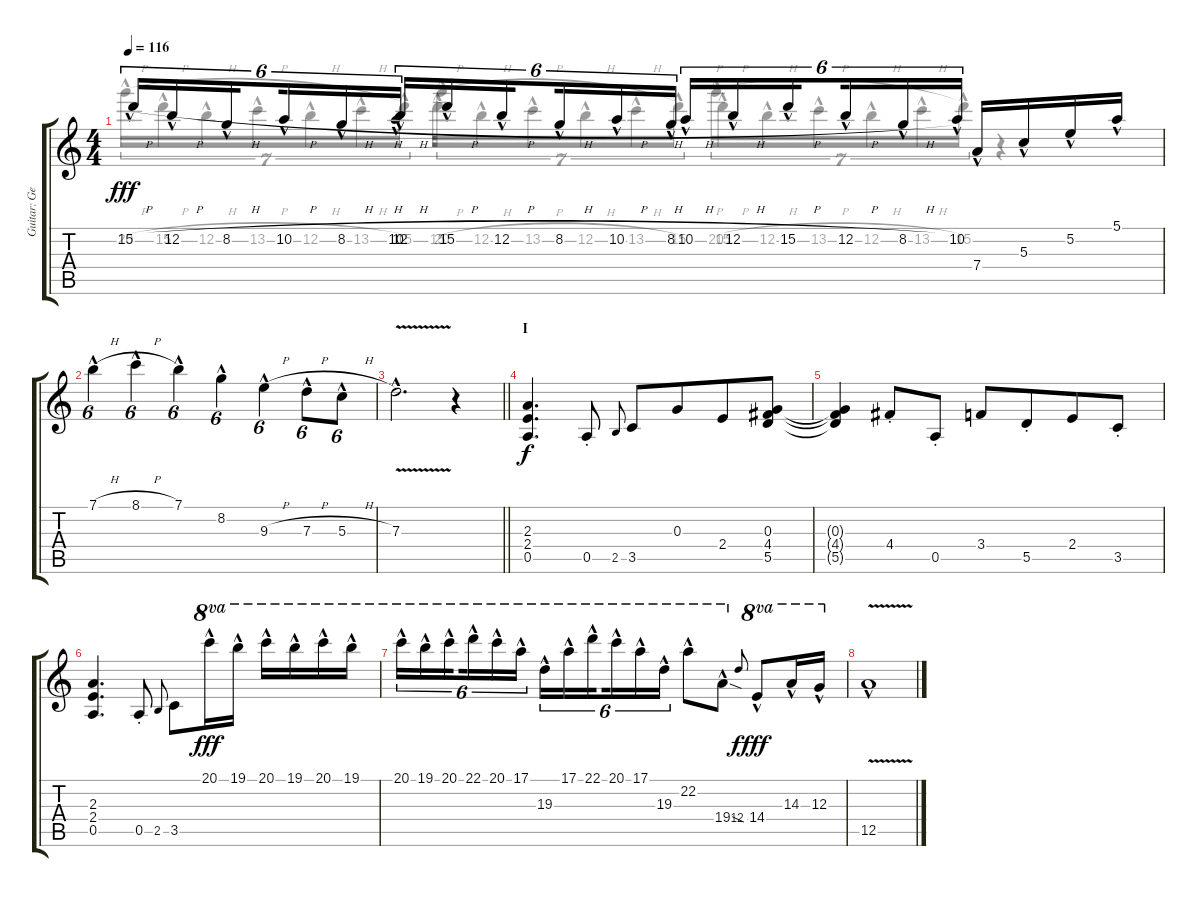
\track ("Guitar: George" "Guitar: Ge") {instrument distortionguitar}
\staff {score tabs}
\tuning (E4 B3 G3 D3 A2 E2) {hide}
\voice
\ts (4 4)
\tempo 116
\clef g2
\ks c
15.2{h hac}.16{tu (6 4) dy fff} 12.2{h hac}.16{tu (6 4)} 8.2{h hac}.16{tu (6 4) beam splitsecondary} 10.2{h hac}.16{tu (6 4)} 8.2{h hac}.16{tu (6 4)} 10.2{h hac}.16{tu (6 4)} 12.2{h hac}.16{tu (6 4)} 15.2{h hac}.16{tu (6 4)} 12.2{h hac}.16{tu (6 4) beam splitsecondary} 8.2{h hac}.16{tu (6 4)} 10.2{h hac}.16{tu (6 4)} 8.2{h hac}.16{tu (6 4)} 10.2{h hac}.16{tu (6 4)} 12.2{h hac}.16{tu (6 4)} 15.2{h hac}.16{tu (6 4) beam splitsecondary} 12.2{h hac}.16{tu (6 4)} 8.2{h hac}.16{tu (6 4)} 10.2{hac}.16{tu (6 4)} 7.4{hac}.16 5.3{hac}.16 5.2{hac}.16 5.1{hac}.16 |
7.1{h hac}.4{tu (6 4)} 8.1{h hac}.4{tu (6 4)} 7.1{hac}.4{tu (6 4)} 8.2{hac}.4{tu (6 4)} 9.3{h hac}.4{tu (6 4)} 7.3{h hac}.8{tu (6 4)} 5.3{h hac}.8{tu (6 4)} |
\barLineRight lightlight
7.3{v hac}.2{d} r.4 |
\section ("" "I")
(2.3 2.4 0.5).4{d dy f} 0.5{st}.8 2.5.8{gr onbeat} 3.5.8 0.3.8{beam merge} 2.4.8 (0.3 4.4 5.5).8 |
(0.3{t} 4.4{t} 5.5{t}).4 4.4{st}.8 0.5{st}.8 3.4.8 5.5{st}.8{beam merge} 2.4.8 3.5{st}.8 |
(2.3 2.4 0.5).4{d} 0.5{st}.8 2.5.8{gr onbeat} 3.5.8 20.1{hac}.16{ot 8va dy fff} 19.1{hac}.16{ot 8va} 20.1{hac}.16{ot 8va} 19.1{hac}.16{ot 8va} 20.1{hac}.16{ot 8va} 19.1{hac}.16{ot 8va} |
20.1{hac}.16{tu (6 4) ot 8va} 19.1{hac}.16{tu (6 4) ot 8va} 20.1{hac}.16{tu (6 4) ot 8va beam splitsecondary} 22.1{hac}.16{tu (6 4) ot 8va} 20.1{hac}.16{tu (6 4) ot 8va} 17.1{hac}.16{tu (6 4) ot 8va} 19.3{hac}.16{tu (6 4) ot 8va} 17.1{hac}.16{tu (6 4) ot 8va} 22.1{hac}.16{tu (6 4) ot 8va beam splitsecondary} 20.1{hac}.16{tu (6 4) ot 8va} 17.1{hac}.16{tu (6 4) ot 8va} 19.3{hac}.16{tu (6 4) ot 8va} 22.2{hac}.8{ot 8va} 19.4{sod hac}.8{ot 8va} 12.4.8{gr onbeat dy f} 14.4{hac}.8{ot 8va dy fff} 14.3{hac}.16{ot 8va} 12.3{hac}.16{ot 8va} |
12.5{v hac}.1
\voice
\clef g2
\ottava regular
\simile none
\ks c
20.2{h hac}.16{tu (7 4) dy fff} 15.2{h hac}.16{tu (7 4)} 12.2{h hac}.16{tu (7 4)} 13.2{h hac}.16{tu (7 4)} 12.2{h hac}.16{tu (7 4)} 13.2{h hac}.16{tu (7 4)} 15.2{hac}.16{tu (7 4)} 20.2{h hac}.16{tu (7 4)} 15.2{h hac}.16{tu (7 4)} 12.2{h hac}.16{tu (7 4)} 13.2{h hac}.16{tu (7 4)} 12.2{h hac}.16{tu (7 4)} 13.2{h hac}.16{tu (7 4)} 15.2{hac}.16{tu (7 4)} 20.2{h hac}.16{tu (7 4)} 15.2{h hac}.16{tu (7 4)} 12.2{h hac}.16{tu (7 4)} 13.2{h hac}.16{tu (7 4)} 12.2{h hac}.16{tu (7 4)} 13.2{h hac}.16{tu (7 4)} 15.2{hac}.16{tu (7 4)} r.4 |
|
\barLineRight lightlight
|
|
|
|
|
